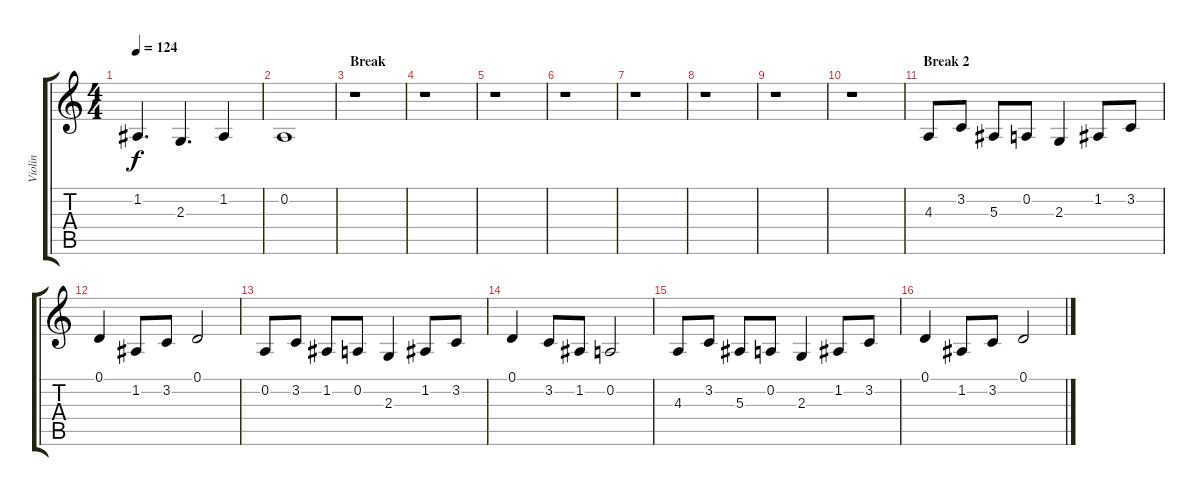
\track ("Violin" "Violin") {instrument violin}
\staff {score tabs}
\tuning (D4 A3 F3 C3 G2 D2) {hide}
\ts (4 4)
\tempo 124
\clef g2
\ks c
1.2.4{d dy f} 2.3.4{d} 1.2.4 |
0.2.1 |
\section ("" "Break ")
r.1 |
r.1 |
r.1 |
r.1 |
r.1 |
r.1 |
r.1 |
r.1 |
\section ("" "Break 2")
4.3.8 3.2.8 5.3.8 0.2.8 2.3.4 1.2.8 3.2.8 |
0.1.4 1.2.8 3.2.8 0.1.2 |
0.2.8 3.2.8 1.2.8 0.2.8 2.3.4 1.2.8 3.2.8 |
0.1.4 3.2.8 1.2.8 0.2.2 |
4.3.8 3.2.8 5.3.8 0.2.8 2.3.4 1.2.8 3.2.8 |
0.1.4 1.2.8 3.2.8 0.1.2
